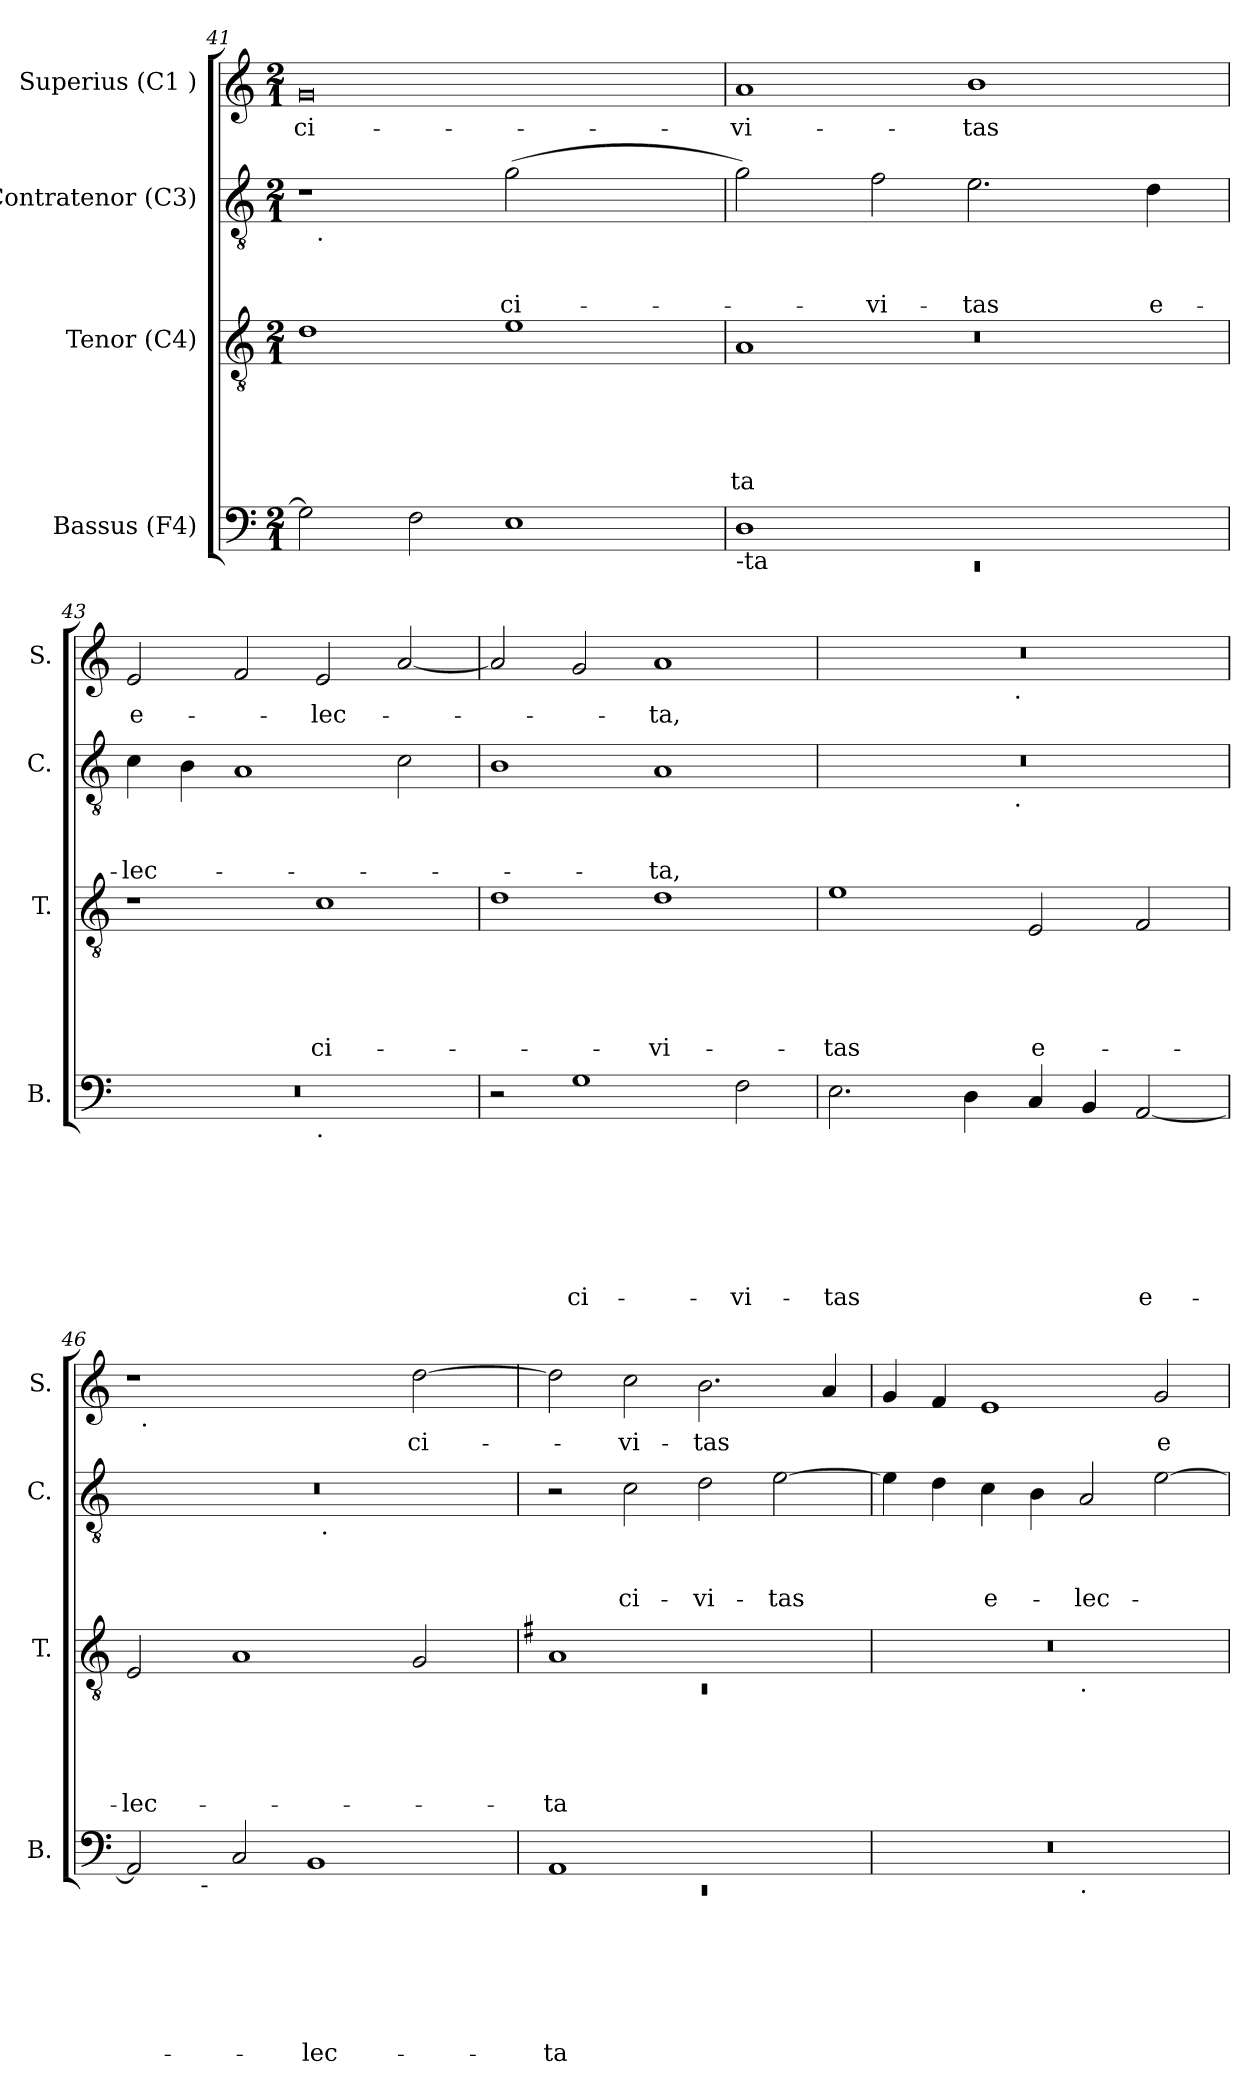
**kern	**text	**text	**text	**text	**text	**text	**text	**kern	**text	**text	**text	**text	**text	**kern	**text	**text	**text	**kern	**text
*part4	*part4	*part4	*part4	*part4	*part4	*part4	*part4	*part3	*part3	*part3	*part3	*part3	*part3	*part2	*part2	*part2	*part2	*part1	*part1
*staff4	*staff4	*staff4	*staff4	*staff4	*staff4	*staff4	*staff4	*staff3	*staff3	*staff3	*staff3	*staff3	*staff3	*staff2	*staff2	*staff2	*staff2	*staff1	*staff1
*I"Bassus (F4)	*	*	*	*	*	*	*	*I"Tenor (C4)	*	*	*	*	*	*I"Contratenor (C3)	*	*	*	*I"Superius (C1 )	*
*I'B.	*	*	*	*	*	*	*	*I'T.	*	*	*	*	*	*I'C.	*	*	*	*I'S.	*
*clefF4	*	*	*	*	*	*	*	*clefGv2	*	*	*	*	*	*clefGv2	*	*	*	*clefG2	*
*k[]	*	*	*	*	*	*	*	*k[]	*	*	*	*	*	*k[]	*	*	*	*k[]	*
*C:	*	*	*	*	*	*	*	*C:	*	*	*	*	*	*C:	*	*	*	*C:	*
*M2/1	*	*	*	*	*	*	*	*M2/1	*	*	*	*	*	*M2/1	*	*	*	*M2/1	*
=41	=41	=41	=41	=41	=41	=41	=41	=41	=41	=41	=41	=41	=41	=41	=41	=41	=41	=41	=41
!	!	!	!	!	!	!	!	!	!	!	!	!	!	!	!	!	!	!	!LO:LY:b:rj
*	*	*	*	*	*	*	*	*	*	*	*	*	*	*^	*	*	*	*	*
2G\]	.	.	.	.	.	.	.	1d	.	.	.	.	.	1r	32ryy	.	.	.	0g	ci-
!	!	!	!	!	!	!	!	!	!	!	!	!	!	!	!LO:TX:b:t=.	!	!	!	!	!
.	.	.	.	.	.	.	.	.	.	.	.	.	.	.	1ryy	.	.	.	.	.
2F\	.	.	.	.	.	.	.	.	.	.	.	.	.	.	.	.	.	.	.	.
!	!	!	!	!	!	!	!	!	!	!	!	!	!	!	!	!	!	!LO:LY:b	!	!
1E	.	.	.	.	.	.	.	1e	.	.	.	.	.	(>2g\	.	.	.	ci-	.	.
.	.	.	.	.	.	.	.	.	.	.	.	.	.	.	2ryy	.	.	.	.	.
.	.	.	.	.	.	.	.	.	.	.	.	.	.	2ryy	.	.	.	.	.	.
.	.	.	.	.	.	.	.	.	.	.	.	.	.	.	4...ryy	.	.	.	.	.
!!LO:LB:g=z
=42	=42	=42	=42	=42	=42	=42	=42	=42	=42	=42	=42	=42	=42	=42	=42	=42	=42	=42	=42	=42
*^	*	*	*	*	*	*	*	*^	*	*	*	*	*	*	*	*	*	*	*	*
*	*	*	*	*	*	*	*	*	*	*^	*	*	*	*	*	*	*	*	*	*	*	*
!LO:TX:b:t=-ta	!	!	!	!	!	!	!	!	!	!	!	!	!	!	!	!	!	!	!	!	!	!	!
!	!LO:N:vis=1	!	!	!	!	!	!	!	!	!	!LO:N:vis=1	!	!	!	!	!LO:LY:b	!	!	!	!	!	!	!LO:LY:b
*	*	*	*	*	*	*	*	*	*	*	*	*	*	*	*	*	*v	*v	*	*	*	*	*
1D	0rEE	.	.	.	.	.	.	.	8ryy	1A	0r	.	.	.	.	-ta	2g\)	.	.	.	1a	-vi-
.	.	.	.	.	.	.	.	.	32ryy	.	.	.	.	.	.	.	.	.	.	.	.	.
.	.	.	.	.	.	.	.	.	1ryy	.	.	.	.	.	.	.	.	.	.	.	.	.
!	!	!	!	!	!	!	!	!	!	!	!	!	!	!	!	!	!	!	!	!LO:LY:b	!	!
.	.	.	.	.	.	.	.	.	.	.	.	.	.	.	.	.	2f\	.	.	-vi-	.	.
!	!	!	!	!	!	!	!	!	!	!	!	!	!	!	!	!	!	!	!	!LO:LY:b	!	!LO:LY:b
1ryy	.	.	.	.	.	.	.	.	.	1ryy	.	.	.	.	.	.	2.e\	.	.	-tas	1b	-tas
.	.	.	.	.	.	.	.	.	2ryy	.	.	.	.	.	.	.	.	.	.	.	.	.
.	.	.	.	.	.	.	.	.	4ryy	.	.	.	.	.	.	.	.	.	.	.	.	.
!	!	!	!	!	!	!	!	!	!	!	!	!	!	!	!	!	!	!	!	!LO:LY:b	!	!
.	.	.	.	.	.	.	.	.	.	.	.	.	.	.	.	.	4d\	.	.	e-	.	.
.	.	.	.	.	.	.	.	.	16.ryy	.	.	.	.	.	.	.	.	.	.	.	.	.
*	*	*	*	*	*	*	*	*	*v	*v	*v	*	*	*	*	*	*	*	*	*	*	*
=43	=43	=43	=43	=43	=43	=43	=43	=43	=43	=43	=43	=43	=43	=43	=43	=43	=43	=43	=43	=43
!	!	!	!	!	!	!	!	!	!	!	!	!	!	!	!	!	!	!LO:LY:b	!	!LO:LY:b:rj
0r	1ryy	.	.	.	.	.	.	.	1r	.	.	.	.	.	4c\	.	.	-lec-	2e/	e-
.	.	.	.	.	.	.	.	.	.	.	.	.	.	.	4B\	.	.	.	.	.
.	.	.	.	.	.	.	.	.	.	.	.	.	.	.	1A	.	.	.	2f/	.
!	!LO:TX:b:t=.	!	!	!	!	!	!	!	!	!	!	!	!	!	!	!	!	!	!	!
!	!	!	!	!	!	!	!	!	!	!	!	!	!	!LO:LY:b	!	!	!	!	!	!LO:LY:b
.	1ryy	.	.	.	.	.	.	.	1c	.	.	.	.	ci-	.	.	.	.	2e/	-lec-
.	.	.	.	.	.	.	.	.	.	.	.	.	.	.	2c\	.	.	.	[<2a/	.
*v	*v	*	*	*	*	*	*	*	*	*	*	*	*	*	*	*	*	*	*	*
=44	=44	=44	=44	=44	=44	=44	=44	=44	=44	=44	=44	=44	=44	=44	=44	=44	=44	=44	=44
2r	.	.	.	.	.	.	.	1d	.	.	.	.	.	1B	.	.	.	2a/]	.
!	!	!	!	!	!	!	!LO:LY:b	!	!	!	!	!	!	!	!	!	!	!	!
1G	.	.	.	.	.	.	-ci-	.	.	.	.	.	.	.	.	.	.	2g/	.
!	!	!	!	!	!	!	!	!	!	!	!	!	!LO:LY:b	!	!	!	!LO:LY:b	!	!LO:LY:b
.	.	.	.	.	.	.	.	1d	.	.	.	.	-vi-	1A	.	.	-ta,	1a	-ta,
!	!	!	!	!	!	!	!LO:LY:b	!	!	!	!	!	!	!	!	!	!	!	!
2F\	.	.	.	.	.	.	-vi-	.	.	.	.	.	.	.	.	.	.	.	.
=45	=45	=45	=45	=45	=45	=45	=45	=45	=45	=45	=45	=45	=45	=45	=45	=45	=45	=45	=45
!	!	!	!	!	!	!	!LO:LY:b	!	!	!	!	!	!LO:LY:b	!	!	!	!	!	!
*	*	*	*	*	*	*	*	*	*	*	*	*	*	*^	*	*	*	*^	*
2.E\	.	.	.	.	.	.	-tas	1e	.	.	.	.	-tas	0r	2ryy	.	.	.	0r	2ryy	.
.	.	.	.	.	.	.	.	.	.	.	.	.	.	.	4...ryy	.	.	.	.	4...ryy	.
4D\	.	.	.	.	.	.	.	.	.	.	.	.	.	.	.	.	.	.	.	.	.
!	!	!	!	!	!	!	!	!	!	!	!	!	!	!	!	!	!	!	!	!LO:TX:b:t=.	!
!	!	!	!	!	!	!	!	!	!	!	!	!	!	!	!LO:TX:b:t=.	!	!	!	!	!	!
.	.	.	.	.	.	.	.	.	.	.	.	.	.	.	1ryy	.	.	.	.	1ryy	.
!	!	!	!	!	!	!	!	!	!	!	!	!	!LO:LY:b:rj	!	!	!	!	!	!	!	!
4C/	.	.	.	.	.	.	.	2E/	.	.	.	.	e-	.	.	.	.	.	.	.	.
4BB/	.	.	.	.	.	.	.	.	.	.	.	.	.	.	.	.	.	.	.	.	.
!	!	!	!	!	!	!	!LO:LY:b:rj	!	!	!	!	!	!	!	!	!	!	!	!	!	!
[<2AA/	.	.	.	.	.	.	e-	2F/	.	.	.	.	.	.	.	.	.	.	.	.	.
.	.	.	.	.	.	.	.	.	.	.	.	.	.	.	32ryy	.	.	.	.	32ryy	.
!!LO:LB:g=z	!!
=46	=46	=46	=46	=46	=46	=46	=46	=46	=46	=46	=46	=46	=46	=46	=46	=46	=46	=46	=46	=46	=46
!	!	!	!	!	!	!	!	!	!	!	!	!	!LO:LY:b	!	!	!	!	!	!	!	!
*^	*	*	*	*	*	*	*	*	*	*	*	*	*	*	*	*	*	*	*	*	*
2AA/]	4.ryy	.	.	.	.	.	.	.	2E/	.	.	.	.	-lec-	0r	1ryy	.	.	.	1r	32ryy	.
!	!	!	!	!	!	!	!	!	!	!	!	!	!	!	!	!	!	!	!	!	!LO:TX:b:t=.	!
.	.	.	.	.	.	.	.	.	.	.	.	.	.	.	.	.	.	.	.	.	1ryy	.
!	!LO:TX:b:t=-	!	!	!	!	!	!	!	!	!	!	!	!	!	!	!	!	!	!	!	!	!
.	1ryy	.	.	.	.	.	.	.	.	.	.	.	.	.	.	.	.	.	.	.	.	.
2C/	.	.	.	.	.	.	.	.	1A	.	.	.	.	.	.	.	.	.	.	.	.	.
!	!	!	!	!	!	!	!	!LO:LY:b	!	!	!	!	!	!	!	!	!	!	!	!	!	!
1BB	.	.	.	.	.	.	.	-lec-	.	.	.	.	.	.	.	32ryy	.	.	.	2ryy	.	.
!	!	!	!	!	!	!	!	!	!	!	!	!	!	!	!	!LO:TX:b:t=.	!	!	!	!	!	!
.	.	.	.	.	.	.	.	.	.	.	.	.	.	.	.	2ryy	.	.	.	.	2ryy	.
.	2ryy	.	.	.	.	.	.	.	.	.	.	.	.	.	.	.	.	.	.	.	.	.
!	!	!	!	!	!	!	!	!	!	!	!	!	!	!	!	!	!	!	!	!	!	!LO:LY:b
.	.	.	.	.	.	.	.	.	2G/	.	.	.	.	.	.	.	.	.	.	[>2dd\	.	ci-
.	.	.	.	.	.	.	.	.	.	.	.	.	.	.	.	4...ryy	.	.	.	.	4...ryy	.
.	8ryy	.	.	.	.	.	.	.	.	.	.	.	.	.	.	.	.	.	.	.	.	.
*	*	*	*	*	*	*	*	*	*	*	*	*	*	*	*v	*v	*	*	*	*	*	*
*	*	*	*	*	*	*	*	*	*	*	*	*	*	*	*	*	*	*	*v	*v	*
=47	=47	=47	=47	=47	=47	=47	=47	=47	=47	=47	=47	=47	=47	=47	=47	=47	=47	=47	=47	=47
*	*	*	*	*	*	*	*	*	*k[f#]	*	*	*	*	*	*	*	*	*	*	*
*	*	*	*	*	*	*	*	*	*G:	*	*	*	*	*	*	*	*	*	*	*
*	*	*	*	*	*	*	*	*	*^	*	*	*	*	*	*^	*	*	*	*^	*
!	!LO:N:vis=1	!	!	!	!	!	!	!LO:LY:b	!	!LO:N:vis=1	!	!	!	!	!LO:LY:b	!	!	!	!	!	!	!	!
*	*	*	*	*	*	*	*	*	*	*	*	*	*	*	*	*v	*v	*	*	*	*	*	*
*	*	*	*	*	*	*	*	*	*	*	*	*	*	*	*	*	*	*	*	*v	*v	*
1AA	0rEE	.	.	.	.	.	.	-ta	1A	0rC	.	.	.	.	-ta	2r	.	.	.	2dd\]	.
!	!	!	!	!	!	!	!	!	!	!	!	!	!	!	!	!	!	!	!LO:LY:b	!	!LO:LY:b
.	.	.	.	.	.	.	.	.	.	.	.	.	.	.	.	2c\	.	.	ci-	2cc\	-vi-
!	!	!	!	!	!	!	!	!	!	!	!	!	!	!	!	!	!	!	!LO:LY:b	!	!LO:LY:b
1ryy	.	.	.	.	.	.	.	.	1ryy	.	.	.	.	.	.	2d\	.	.	-vi-	2.b\	-tas
!	!	!	!	!	!	!	!	!	!	!	!	!	!	!	!	!	!	!	!LO:LY:b	!	!
.	.	.	.	.	.	.	.	.	.	.	.	.	.	.	.	[>2e\	.	.	-tas	.	.
.	.	.	.	.	.	.	.	.	.	.	.	.	.	.	.	.	.	.	.	4a/	.
=48	=48	=48	=48	=48	=48	=48	=48	=48	=48	=48	=48	=48	=48	=48	=48	=48	=48	=48	=48	=48	=48
0r	1ryy	.	.	.	.	.	.	.	0r	1ryy	.	.	.	.	.	4e\]	.	.	.	4g/	.
.	.	.	.	.	.	.	.	.	.	.	.	.	.	.	.	4d\	.	.	.	4f/	.
!	!	!	!	!	!	!	!	!	!	!	!	!	!	!	!	!	!	!	!LO:LY:b	!	!
.	.	.	.	.	.	.	.	.	.	.	.	.	.	.	.	4c\	.	.	e-	1e	.
.	.	.	.	.	.	.	.	.	.	.	.	.	.	.	.	4B\	.	.	.	.	.
!	!	!	!	!	!	!	!	!	!	!LO:TX:b:t=.	!	!	!	!	!	!	!	!	!	!	!
!	!LO:TX:b:t=.	!	!	!	!	!	!	!	!	!	!	!	!	!	!	!	!	!	!	!	!
!	!	!	!	!	!	!	!	!	!	!	!	!	!	!	!	!	!	!	!LO:LY:b	!	!
.	1ryy	.	.	.	.	.	.	.	.	1ryy	.	.	.	.	.	2A/	.	.	-lec-	.	.
!	!	!	!	!	!	!	!	!	!	!	!	!	!	!	!	!	!	!	!	!	!LO:LY:b
.	.	.	.	.	.	.	.	.	.	.	.	.	.	.	.	[>2e\	.	.	.	2g/	e-
*v	*v	*	*	*	*	*	*	*	*	*	*	*	*	*	*	*	*	*	*	*	*
*	*	*	*	*	*	*	*	*v	*v	*	*	*	*	*	*	*	*	*	*	*
=	=	=	=	=	=	=	=	=	=	=	=	=	=	=	=	=	=	=	=
*-	*-	*-	*-	*-	*-	*-	*-	*-	*-	*-	*-	*-	*-	*-	*-	*-	*-	*-	*-
